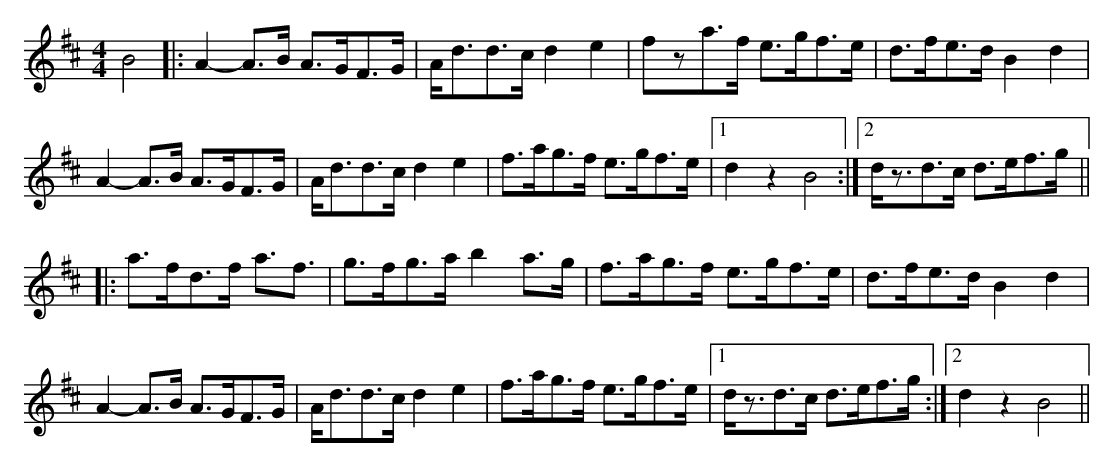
X:1
M:4/4
K:D
B4|:A2- A>B A>GF>G|A<dd>c d2 e2|fza>f e>gf>e|d>fe>d B2 d2|
A2- A>B A>GF>G|A<dd>c d2 e2|f>ag>f e>gf>e|1 d2 z2 B4:|2 d<zd>c d>ef>g||
|:a>fd>f a3<f|g>fg>a b2 a>g|f>ag>f e>gf>e|d>fe>d B2 d2|
A2- A>B A>GF>G|A<dd>c d2 e2|f>ag>f e>gf>e|1 d<zd>c d>ef>g:|2 d2 z2 B4||
